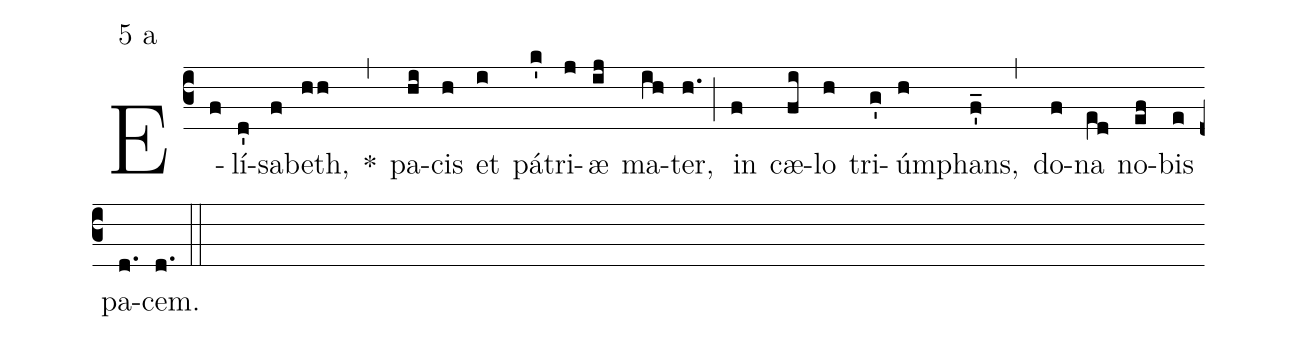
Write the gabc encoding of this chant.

mode:5 a;
%%
(c3) E(f)lí(d')sa(f)beth,(hh) *(,) pa(hi)cis(h) et(i) pá(k')tri(j)æ(ij) ma(ih)ter,(h.) (;) in(f) cæ(fi)lo(h) tri(g')úm(h)phans,(f'_) (,) do(f)na(e[ll:1]d) no(ef)bis(e) pa(d.)cem.(d.) (::)
